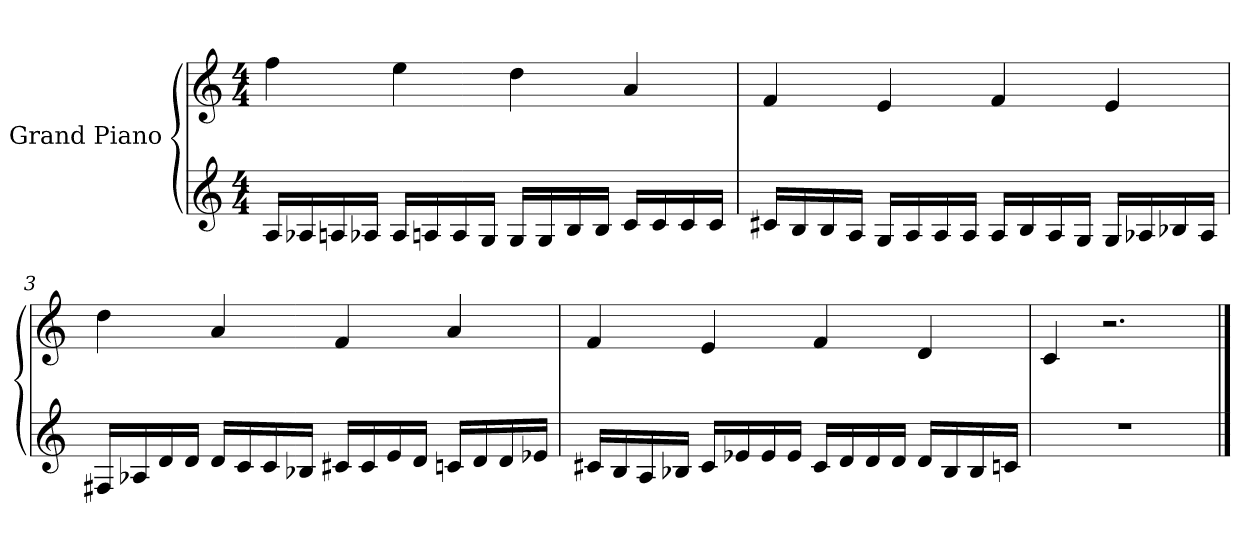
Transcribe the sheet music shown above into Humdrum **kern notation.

**kern	**kern
*part2	*part1
*staff2	*staff1
*I"Grand Piano	*I"Grand Piano
*clefG2	*clefG2
*k[]	*k[]
*C:	*C:
*M4/4	*M4/4
*MM60	*MM60
=1	=1
16ALL	4ff
16A-X	.
16An	.
16A-XJJ	.
16A-LL	4ee
16An	.
16A	.
16GJJ	.
16GLL	4dd
16G	.
16B	.
16BJJ	.
16cLL	4a
16c	.
16c	.
16cJJ	.
=2	=2
16c#XLL	4f
16B	.
16B	.
16AJJ	.
16GLL	4e
16A	.
16A	.
16AJJ	.
16ALL	4f
16B	.
16A	.
16GJJ	.
16GLL	4e
16A-X	.
16B-X	.
16A-JJ	.
=3	=3
16F#XLL	4dd
16A-X	.
16d	.
16dJJ	.
16dLL	4a
16c	.
16c	.
16B-XJJ	.
16c#XLL	4f
16c#	.
16e	.
16dJJ	.
16cnLL	4a
16d	.
16d	.
16e-XJJ	.
=4	=4
16c#XLL	4f
16B	.
16A	.
16B-XJJ	.
16c#LL	4e
16e-X	.
16e-	.
16e-JJ	.
16c#LL	4f
16d	.
16d	.
16dJJ	.
16dLL	4d
16B-	.
16B-	.
16cnJJ	.
=5	=5
1r	4c
.	2.r
==	==
*-	*-
